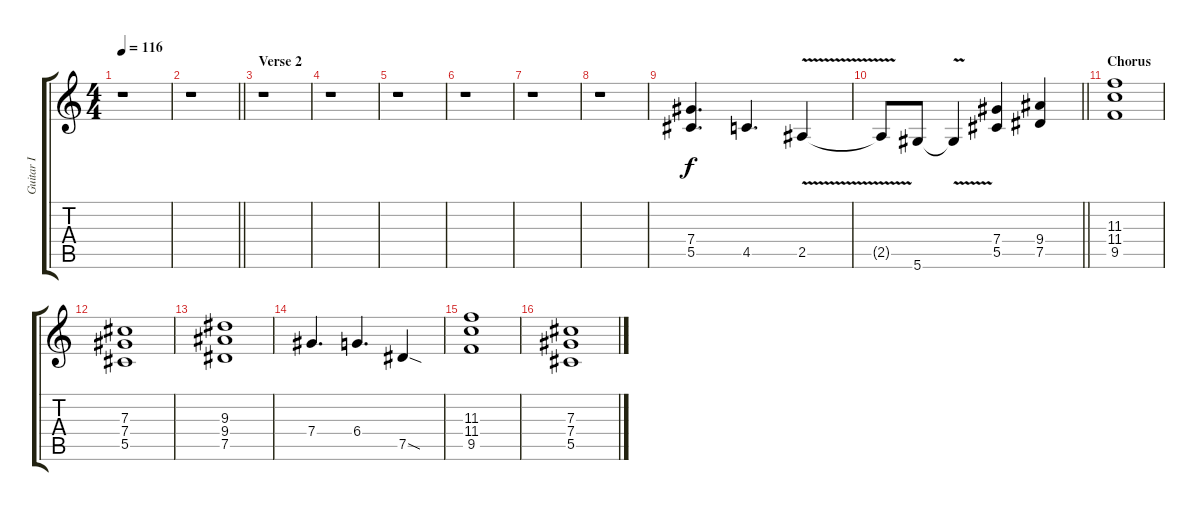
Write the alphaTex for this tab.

\track ("Guitar I" "Guitar I") {instrument distortionguitar}
\staff {score tabs}
\tuning (Eb4 Bb3 Gb3 Db3 Ab2 Eb2) {hide}
\ts (4 4)
\tempo 116
\clef g2
\ks c
r.1{dy f} |
\barLineRight lightlight
r.1 |
\section ("" "Verse 2")
r.1 |
r.1 |
r.1 |
r.1 |
r.1 |
r.1 |
(7.4 5.5).4{d} 4.5.4{d} 2.5{v}.4 |
\barLineRight lightlight
2.5{t}.8 5.6.8 5.6{v t}.4 (7.4 5.5).4 (9.4 7.5).4 |
\section ("" "Chorus")
(11.3 11.4 9.5).1 |
(7.3 7.4 5.5).1 |
(9.3 9.4 7.5).1 |
7.4.4{d} 6.4.4{d} 7.5{sod}.4 |
(11.3 11.4 9.5).1 |
(7.3 7.4 5.5).1
